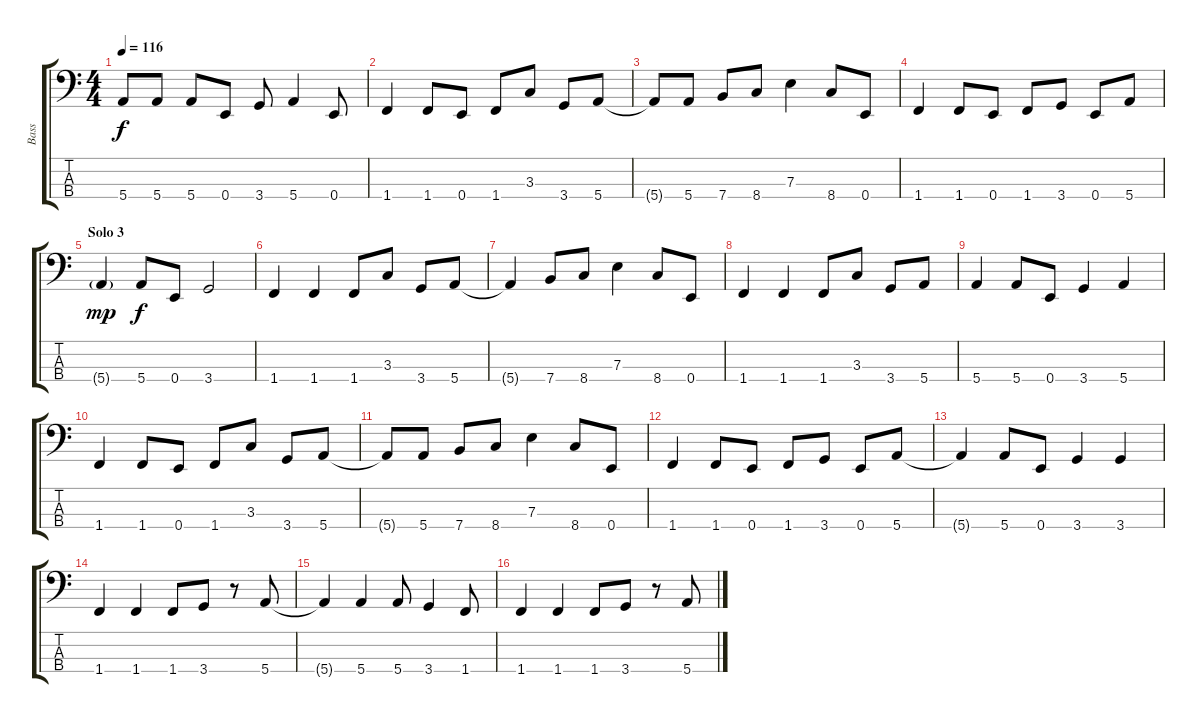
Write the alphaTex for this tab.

\track ("Bass" "Bass") {instrument fretlessbass}
\staff {score tabs}
\tuning (G2 D2 A1 E1) {hide}
\ts (4 4)
\tempo 116
\clef f4
\ks c
5.4{t}.8{dy f} 5.4.8 5.4.8 0.4.8 3.4.8 5.4.4 0.4.8 |
1.4.4 1.4.8 0.4.8 1.4.8 3.3.8 3.4.8 5.4.8 |
5.4{t}.8 5.4.8 7.4.8 8.4.8 7.3.4 8.4.8 0.4.8 |
1.4.4 1.4.8 0.4.8 1.4.8 3.4.8 0.4.8 5.4.8 |
\section ("" "Solo 3")
5.4{g}.4{dy mp} 5.4.8{dy f} 0.4.8 3.4.2 |
1.4.4 1.4.4 1.4.8 3.3.8 3.4.8 5.4.8 |
5.4{t}.4 7.4.8 8.4.8 7.3.4 8.4.8 0.4.8 |
1.4.4 1.4.4 1.4.8 3.3.8 3.4.8 5.4.8 |
5.4.4 5.4.8 0.4.8 3.4.4 5.4.4 |
1.4.4 1.4.8 0.4.8 1.4.8 3.3.8 3.4.8 5.4.8 |
5.4{t}.8 5.4.8 7.4.8 8.4.8 7.3.4 8.4.8 0.4.8 |
1.4.4 1.4.8 0.4.8 1.4.8 3.4.8 0.4.8 5.4.8 |
5.4{t}.4 5.4.8 0.4.8 3.4.4 3.4.4 |
1.4.4 1.4.4 1.4.8 3.4.8 r.8 5.4.8 |
5.4{t}.4 5.4.4 5.4.8 3.4.4 1.4.8 |
1.4.4 1.4.4 1.4.8 3.4.8 r.8 5.4.8
